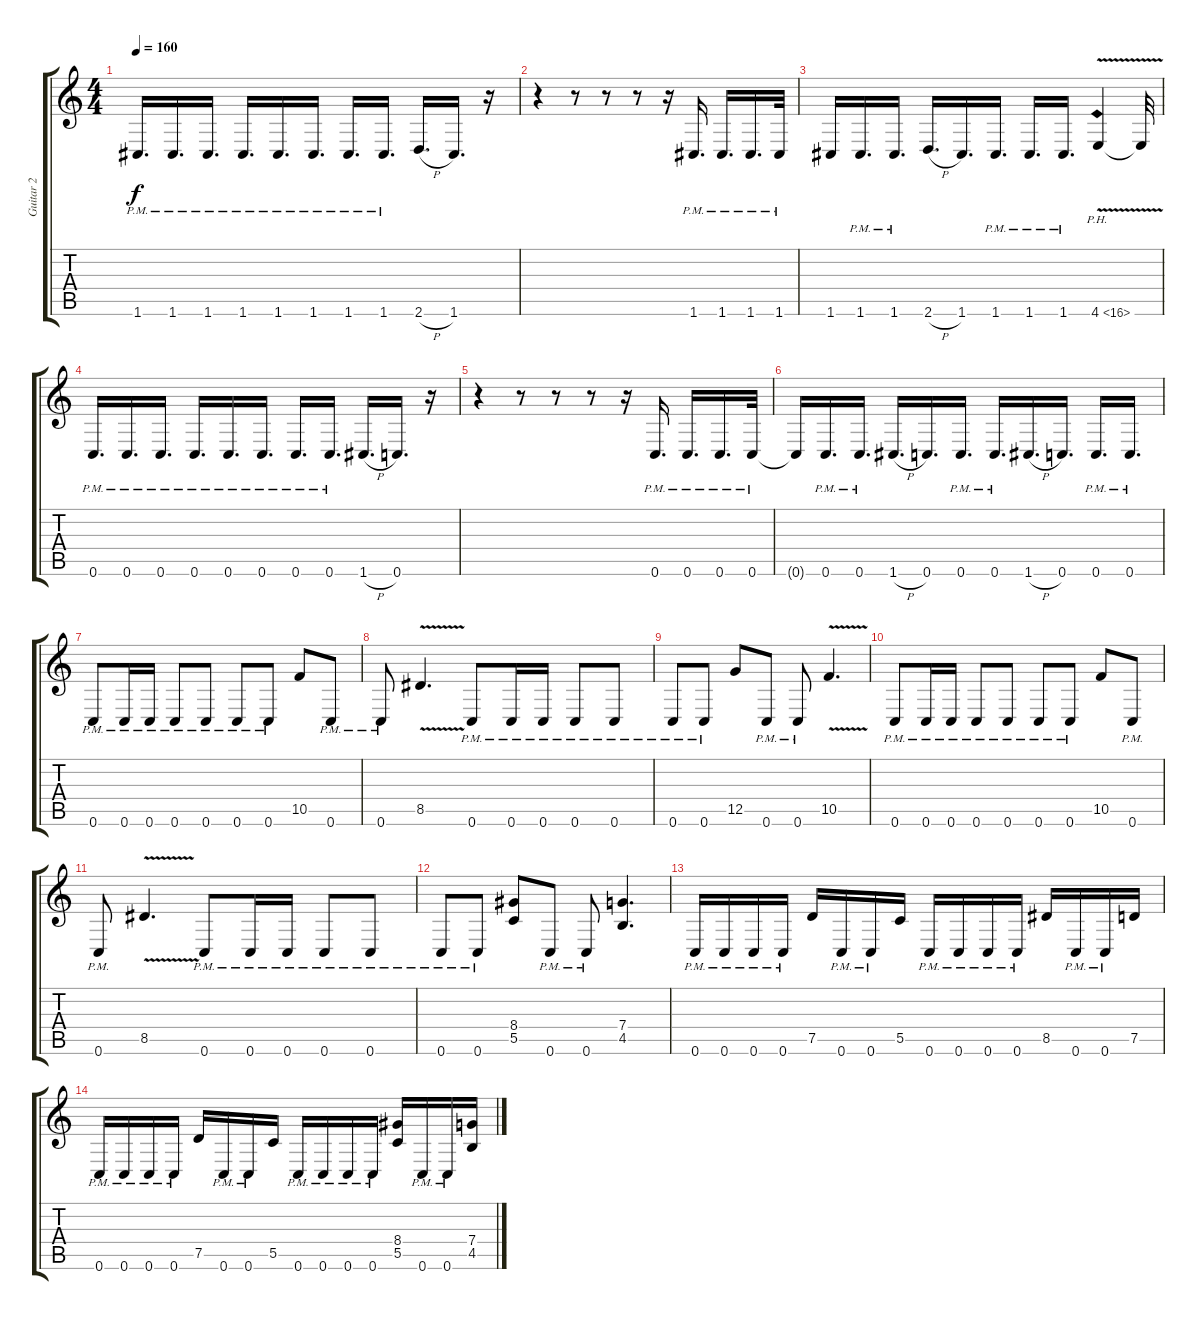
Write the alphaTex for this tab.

\track ("Guitar 2" "Guitar 2") {instrument distortionguitar}
\staff {score tabs}
\tuning (D4 A3 F3 C3 G2 C2) {hide}
\ts (4 4)
\tempo 160
\clef g2
\ks c
1.6{pm}.16{d dy f} 1.6{pm}.16{d} 1.6{pm}.16{d} 1.6{pm}.16{d} 1.6{pm}.16{d} 1.6{pm}.16{d} 1.6{pm}.16{d} 1.6{pm}.16{d} 2.6{h}.16{d} 1.6.16{d} r.16 |
r.4 r.8 r.8 r.8 r.16 1.6{pm}.16{d} 1.6{pm}.16{d} 1.6{pm}.16{d} 1.6{pm}.32 |
1.6.16 1.6{pm}.16{d} 1.6{pm}.16{d} 2.6{h}.16{d} 1.6.16{d} 1.6{pm}.16{d} 1.6{pm}.16{d} 1.6{pm}.16{d} 4.6{ph 12 v}.4 4.6{t}.32 |
0.6{pm}.16{d} 0.6{pm}.16{d} 0.6{pm}.16{d} 0.6{pm}.16{d} 0.6{pm}.16{d} 0.6{pm}.16{d} 0.6{pm}.16{d} 0.6{pm}.16{d} 1.6{h}.16{d} 0.6.16{d} r.16 |
r.4 r.8 r.8 r.8 r.16 0.6{pm}.16{d} 0.6{pm}.16{d} 0.6{pm}.16{d} 0.6{pm}.32 |
0.6{t}.16 0.6{pm}.16{d} 0.6{pm}.16{d} 1.6{h}.16{d} 0.6.16{d} 0.6{pm}.16{d} 0.6{pm}.16{d} 1.6{h}.16{d} 0.6.16{d} 0.6{pm}.16{d} 0.6{pm}.16{d} |
0.6{pm}.8 0.6{pm}.16 0.6{pm}.16 0.6{pm}.8 0.6{pm}.8 0.6{pm}.8 0.6{pm}.8 10.5.8 0.6{pm}.8 |
0.6{pm}.8 8.5{v}.4{d} 0.6{pm}.8 0.6{pm}.16 0.6{pm}.16 0.6{pm}.8 0.6{pm}.8 |
0.6{pm}.8 0.6{pm}.8 12.5.8 0.6{pm}.8 0.6{pm}.8 10.5{v}.4{d} |
0.6{pm}.8 0.6{pm}.16 0.6{pm}.16 0.6{pm}.8 0.6{pm}.8 0.6{pm}.8 0.6{pm}.8 10.5.8 0.6{pm}.8 |
0.6{pm}.8 8.5{v}.4{d} 0.6{pm}.8 0.6{pm}.16 0.6{pm}.16 0.6{pm}.8 0.6{pm}.8 |
0.6{pm}.8 0.6{pm}.8 (8.4 5.5).8 0.6{pm}.8 0.6{pm}.8 (7.4 4.5).4{d} |
0.6{pm}.16 0.6{pm}.16 0.6{pm}.16 0.6{pm}.16 7.5.16 0.6{pm}.16 0.6{pm}.16 5.5.16 0.6{pm}.16 0.6{pm}.16 0.6{pm}.16 0.6{pm}.16 8.5.16 0.6{pm}.16 0.6{pm}.16 7.5.16 |
0.6{pm}.16 0.6{pm}.16 0.6{pm}.16 0.6{pm}.16 7.5.16 0.6{pm}.16 0.6{pm}.16 5.5.16 0.6{pm}.16 0.6{pm}.16 0.6{pm}.16 0.6{pm}.16 (8.4 5.5).16 0.6{pm}.16 0.6{pm}.16 (7.4 4.5).16
